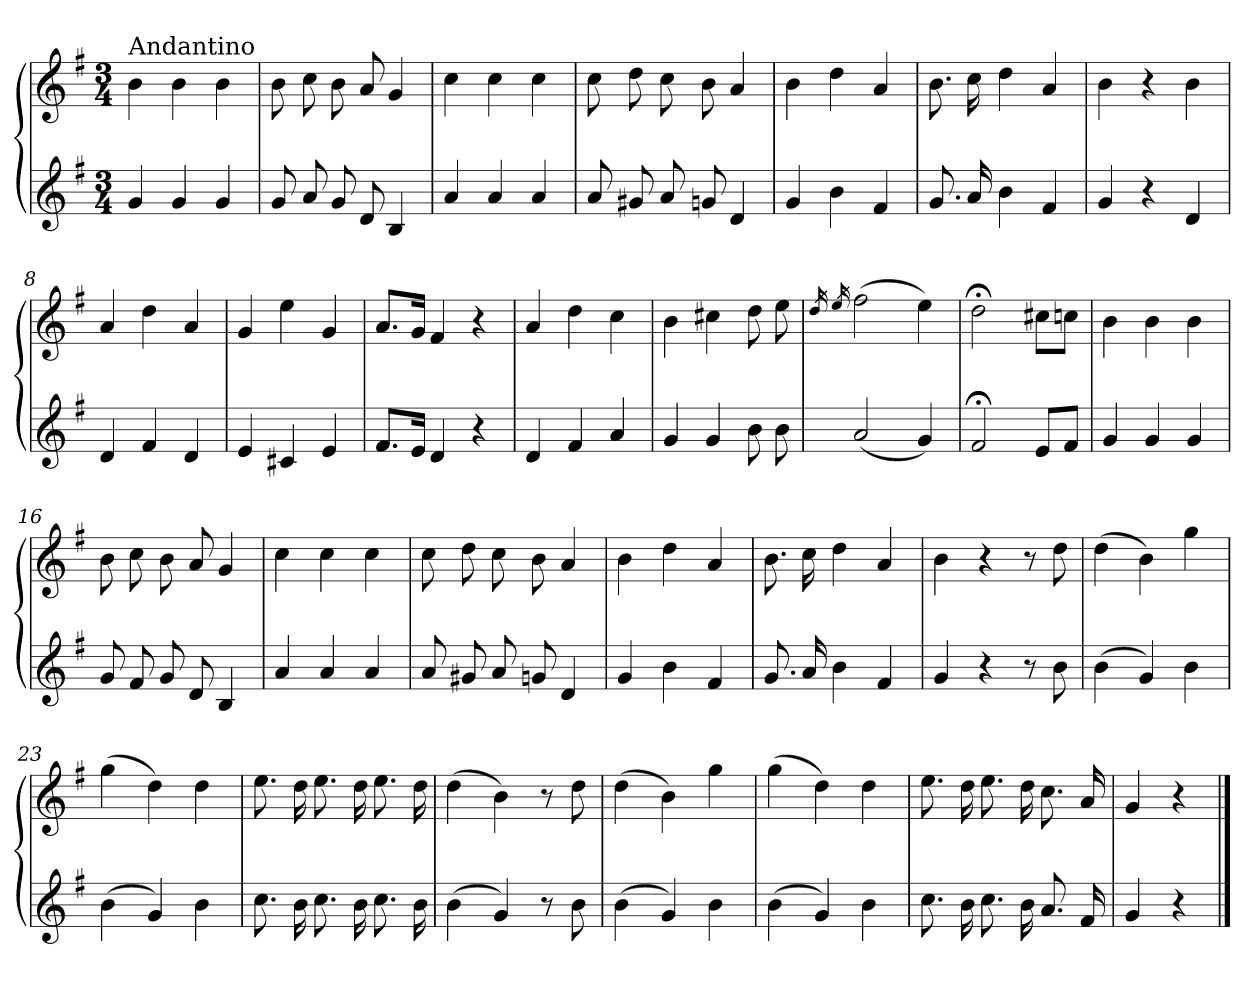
**kern	**kern
*part2	*part1
*staff2	*staff1
*clefG2	*clefG2
*k[f#]	*k[f#]
*G:	*G:
*M3/4	*M3/4
=1	=1
!	!LO:TX:a:t=Andantino
4g/	4b\
4g/	4b\
4g/	4b\
=2	=2
8g/	8b\
8a/	8cc\
8g/	8b\
8d/	8a/
4B/	4g/
=3	=3
4a/	4cc\
4a/	4cc\
4a/	4cc\
=4	=4
8a/	8cc\
8g#X/	8dd\
8a/	8cc\
8gn/	8b\
4d/	4a/
=5	=5
4g/	4b\
4b\	4dd\
4f#/	4a/
=6	=6
8.g/	8.b\
16a/	16cc\
4b\	4dd\
4f#/	4a/
!!LO:LB:g=z
=7	=7
4g/	4b\
4r	4r
4d/	4b\
=8	=8
4d/	4a/
4f#/	4dd\
4d/	4a/
=9	=9
4e/	4g/
4c#X/	4ee\
4e/	4g/
=10	=10
8.f#/L	8.a/L
16e/Jk	16g/Jk
4d/	4f#/
4r	4r
=11	=11
4d/	4a/
4f#/	4dd\
4a/	4cc\
=12	=12
4g/	4b\
4g/	4cc#X\
8b\	8dd\
8b\	8ee\
=13	=13
.	16qdd/
.	16qee/
(<2a/	(>2ff#\
4g/)	4ee\)
!!LO:LB:g=z
=14	=14
2f#;</	2dd;<\
8e/L	8cc#X\L
8f#/J	8ccn\J
=15	=15
4g/	4b\
4g/	4b\
4g/	4b\
=16	=16
8g/	8b\
8f#/	8cc\
8g/	8b\
8d/	8a/
4B/	4g/
=17	=17
4a/	4cc\
4a/	4cc\
4a/	4cc\
=18	=18
8a/	8cc\
8g#X/	8dd\
8a/	8cc\
8gn/	8b\
4d/	4a/
=19	=19
4g/	4b\
4b\	4dd\
4f#/	4a/
=20	=20
8.g/	8.b\
16a/	16cc\
4b\	4dd\
4f#/	4a/
!!LO:LB:g=z
=21	=21
4g/	4b\
4r	4r
8r	8r
8b\	8dd\
=22	=22
(>4b\	(>4dd\
4g/)	4b\)
4b\	4gg\
=23	=23
(>4b\	(>4gg\
4g/)	4dd\)
4b\	4dd\
=24	=24
8.cc\	8.ee\
16b\	16dd\
8.cc\	8.ee\
16b\	16dd\
8.cc\	8.ee\
16b\	16dd\
=25	=25
(>4b\	(>4dd\
4g/)	4b\)
8r	8r
8b\	8dd\
=26	=26
(>4b\	(>4dd\
4g/)	4b\)
4b\	4gg\
=27	=27
(>4b\	(>4gg\
4g/)	4dd\)
4b\	4dd\
!!LO:PB:g=z
=28	=28
8.cc\	8.ee\
16b\	16dd\
8.cc\	8.ee\
16b\	16dd\
8.a/	8.cc\
16f#/	16a/
=29	=29
4g/	4g/
4r	4r
==	==
*-	*-
